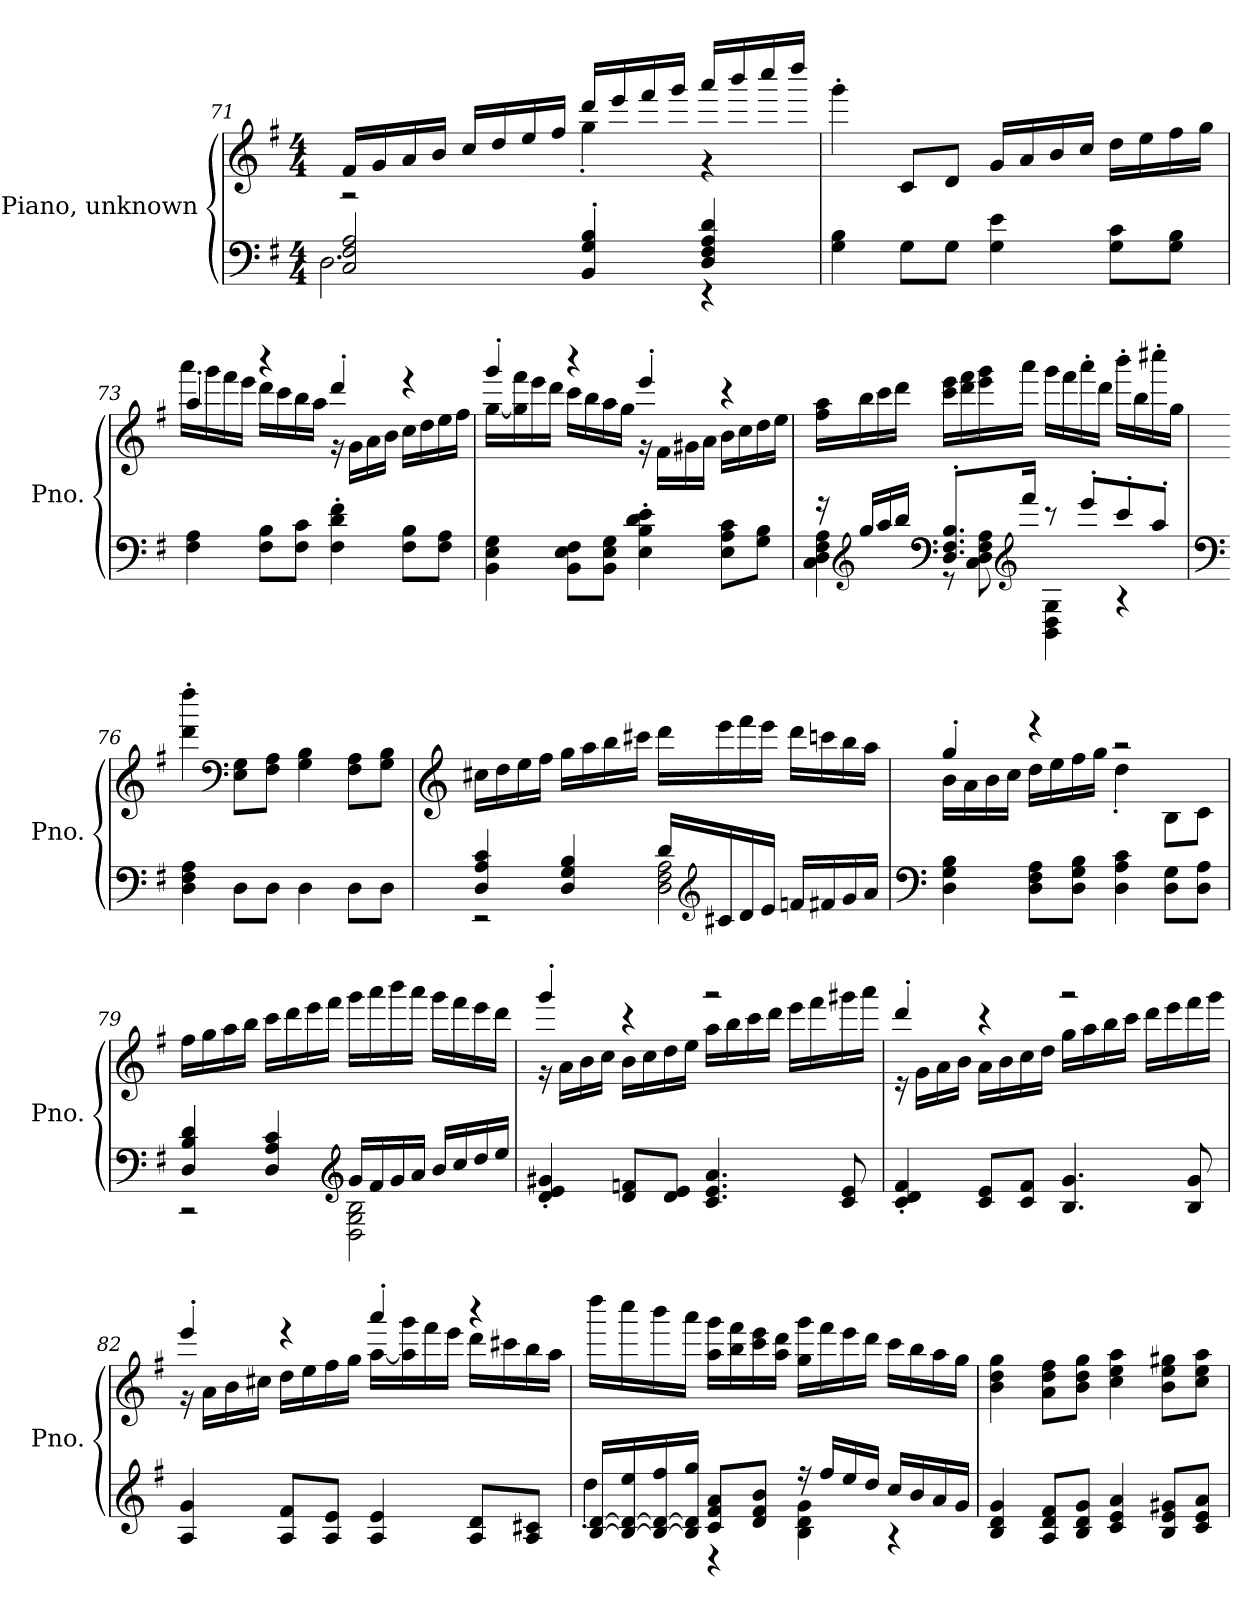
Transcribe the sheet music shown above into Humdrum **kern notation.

**kern	**kern
*part1	*part1
*staff2	*staff1
*I"Piano, unknown	*
*I'Pno.	*
!!LO:LB:g=z
*clefF4	*clefG2
*k[f#]	*k[f#]
*M4/4	*M4/4
=71	=71
*^	*^
2C/ 2F#/ 2A/	2.D\	16f#/LL	2r
.	.	16g/	.
.	.	16a/	.
.	.	16b/JJ	.
.	.	16cc/LL	.
.	.	16dd/	.
.	.	16ee/	.
.	.	16ff#/JJ	.
4BB/' 4G/' 4B/'	.	16ddd/LL	4gg'\
.	.	16eee/	.
.	.	16fff#/	.
.	.	16ggg/JJ	.
4D/ 4F#/ 4A/ 4d/	4r	16aaa/LL	4r
.	.	16bbb/	.
.	.	16cccc/	.
.	.	16dddd/JJ	.
*v	*v	*	*
*	*v	*v
=72	=72
4G\ 4B\	4ggg'\
8G\L	8c/L
8G\J	8d/J
4G\ 4e\	16g/LL
.	16a/
.	16b/
.	16cc/JJ
8G\ 8c\L	16dd\LL
.	16ee\
8G\ 8B\J	16ff#\
.	16gg\JJ
!!LO:LB:g=z
=73	=73
*	*^
4F#\ 4A\	4aa'/	16aaa\LL
.	.	16ggg\
.	.	16fff#\
.	.	16eee\JJ
8F#\ 8B\L	4r	16ddd\LL
.	.	16ccc\
8F#\ 8c\J	.	16bb\
.	.	16aa\JJ
4F#\' 4d\' 4f#\'	4ddd'/	16r
.	.	16g\LL
.	.	16a\
.	.	16b\JJ
8F#\ 8B\L	4r	16cc\LL
.	.	16dd\
8F#\ 8A\J	.	16ee\
.	.	16ff#\JJ
=74	=74	=74
4BB\ 4E\ 4G\	4ggg'/	[16gg\LL
.	.	16gg\] 16fff#\
.	.	16eee\
.	.	16ddd\JJ
8BB\ 8E\ 8F#\L	4r	16ccc\LL
.	.	16bb\
8BB\ 8E\ 8G\J	.	16aa\
.	.	16gg\JJ
4E\' 4B\' 4d\' 4e\'	4eee'/	16r
.	.	16f#\LL
.	.	16g#X\
.	.	16a\JJ
8E\ 8A\ 8c\L	4r	16b\LL
.	.	16cc\
8G\ 8B\J	.	16dd\
.	.	16ee\JJ
*	*v	*v
!!LO:LB:g=z
=75	=75
*^	*
16r	4C\ 4D\ 4F#\ 4A\	16ff#\ 16aa\LL
*clefG2	*	*
16gg/LL	.	16bb\
16aa/	.	16ccc\
16bb/JJ	.	16ddd\JJ
*clefF4	*	*
8.D/' 8.F#/' 8.B/'L	8r	16ccc\ 16eee\LL
.	.	16ddd\ 16fff#\
.	8C\ 8D\ 8F#\ 8A\	16eee\ 16ggg\
*clefG2	*	*
16fff#/Jk	.	16aaa\JJ
8r	4BB\ 4D\ 4G\	16ggg\LL
.	.	16fff#\
8eee'/L	.	16aaa'\
.	.	16ddd\JJ
8ccc'/	4r	16bbb'\LL
.	.	16bb\
8aa'/J	.	16cccc#X'\
.	.	16gg\JJ
*v	*v	*
=76	=76
*clefF4	*
4D\ 4F#\ 4A\	4ddd\' 4dddd\'
*	*clefF4
8D\L	8E\ 8G\L
8D\J	8F#\ 8A\J
4D\	4G\ 4B\
8D\L	8F#\ 8A\L
8D\J	8G\ 8B\J
!!LO:PB:g=z
=77	=77
*	*clefG2
*^	*
4D/ 4A/ 4c/	2r	16cc#X\LL
.	.	16dd\
.	.	16ee\
.	.	16ff#\JJ
4D/ 4G/ 4B/	.	16gg\LL
.	.	16aa\
.	.	16bb\
.	.	16ccc#X\JJ
16d/LL	2D\ 2F#\ 2A\	16ddd\LL
*clefG2	*	*
16c#X/	.	16eee\
16d/	.	16fff#\
16e/JJ	.	16eee\JJ
16fn/LL	.	16ddd\LL
16f#X/	.	16cccn\
16g/	.	16bb\
16a/JJ	.	16aa\JJ
*v	*v	*
=78	=78
*clefF4	*
*	*^
4D\ 4G\ 4B\	4gg'/	16b\LL
.	.	16a\
.	.	16b\
.	.	16cc\JJ
8D\ 8F#\ 8A\L	4r	16dd\LL
.	.	16ee\
8D\ 8G\ 8B\J	.	16ff#\
.	.	16gg\JJ
4D\ 4A\ 4c\	2r	4dd'\
8D\ 8G\L	.	8B\L
8D\ 8A\J	.	8c\J
*	*v	*v
!!LO:LB:g=z
=79	=79
*^	*
4D/ 4B/ 4d/	2r	16ff#\LL
.	.	16gg\
.	.	16aa\
.	.	16bb\JJ
4D/ 4A/ 4c/	.	16ccc\LL
.	.	16ddd\
.	.	16eee\
.	.	16fff#\JJ
*clefG2	*	*
16g/LL	2D\ 2G\ 2B\	16ggg\LL
16f#/	.	16aaa\
16g/	.	16bbb\
16a/JJ	.	16aaa\JJ
16b/LL	.	16ggg\LL
16cc/	.	16fff#\
16dd/	.	16eee\
16ee/JJ	.	16ddd\JJ
*v	*v	*
=80	=80
*	*^
4d/' 4e/' 4g#X/'	4ggg'/	16r
.	.	16a\LL
.	.	16b\
.	.	16cc\JJ
8d/ 8fn/L	4r	16b\LL
.	.	16cc\
8d/ 8e/J	.	16dd\
.	.	16ee\JJ
4.c/ 4.e/ 4.a/	2r	16aa\LL
.	.	16bb\
.	.	16ccc\
.	.	16ddd\JJ
.	.	16eee\LL
.	.	16fff#\
8c/ 8e/	.	16ggg#X\
.	.	16aaa\JJ
!!LO:LB:g=z	!!
=81	=81	=81
4c/' 4d/' 4f#/'	4ddd'/	16r
.	.	16g\LL
.	.	16a\
.	.	16b\JJ
8c/ 8e/L	4r	16a\LL
.	.	16b\
8c/ 8f#/J	.	16cc\
.	.	16dd\JJ
4.B/ 4.g/	2r	16gg\LL
.	.	16aa\
.	.	16bb\
.	.	16ccc\JJ
.	.	16ddd\LL
.	.	16eee\
8B/ 8g/	.	16fff#\
.	.	16ggg\JJ
=82	=82	=82
4A/ 4g/	4eee'/	16r
.	.	16a\LL
.	.	16b\
.	.	16cc#X\JJ
8A/ 8f#/L	4r	16dd\LL
.	.	16ee\
8A/ 8e/J	.	16ff#\
.	.	16gg\JJ
4A/ 4e/	4aaa'/	[16aa\LL
.	.	16aa\] 16ggg\
.	.	16fff#\
.	.	16eee\JJ
8A/ 8d/L	4r	16ddd\LL
.	.	16ccc#X\
8A/ 8c#X/J	.	16bb\
.	.	16aa\JJ
*	*v	*v
!!LO:LB:g=z
=83	=83
*^	*
[16B/ [16d/LL	4dd'\	16dddd\LL
16B/_ 16d/_ 16ee/	.	16cccc\
16B/_ 16d/_ 16ff#/	.	16bbb\
16B/] 16d/] 16gg/JJ	.	16aaa\JJ
8c/ 8f#/ 8a/L	4r	16aa\ 16ggg\LL
.	.	16bb\ 16fff#\
8d/ 8f#/ 8b/J	.	16ccc\ 16eee\
.	.	16aa\ 16ddd\JJ
16r	4B\ 4d\ 4g\	16gg\ 16ggg\LL
16ff#/LL	.	16fff#\
16ee/	.	16eee\
16dd/JJ	.	16ddd\JJ
16cc/LL	4r	16ccc\LL
16b/	.	16bb\
16a/	.	16aa\
16g/JJ	.	16gg\JJ
*v	*v	*
=84	=84
4B/ 4d/ 4g/	4b\ 4dd\ 4gg\
8A/ 8d/ 8f#/L	8a\ 8dd\ 8ff#\L
8B/ 8d/ 8g/J	8b\ 8dd\ 8gg\J
4c/ 4e/ 4a/	4cc\ 4ee\ 4aa\
8B/ 8e/ 8g#X/L	8b\ 8ee\ 8gg#X\L
8c/ 8e/ 8a/J	8cc\ 8ee\ 8aa\J
=	=
*-	*-
